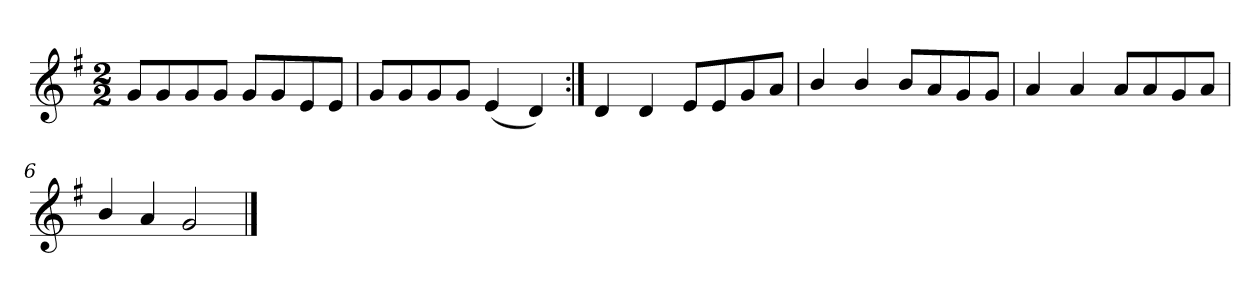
**kern
*part1
*staff1
*clefG2
*k[f#]
*M2/2
*MM144
=1
8g/L
8g/
8g/
8g/J
8g/L
8g/
8e/
8e/J
=2
8g/L
8g/
8g/
8g/J
(4e/
4d/)
=3:|!
4d/
4d/
8e/L
8e/
8g/
8a/J
=4
4b/
4b/
8b/L
8a/
8g/
8g/J
=5
4a/
4a/
8a/L
8a/
8g/
8a/J
=6
4b/
4a/
2g/
==
*-
